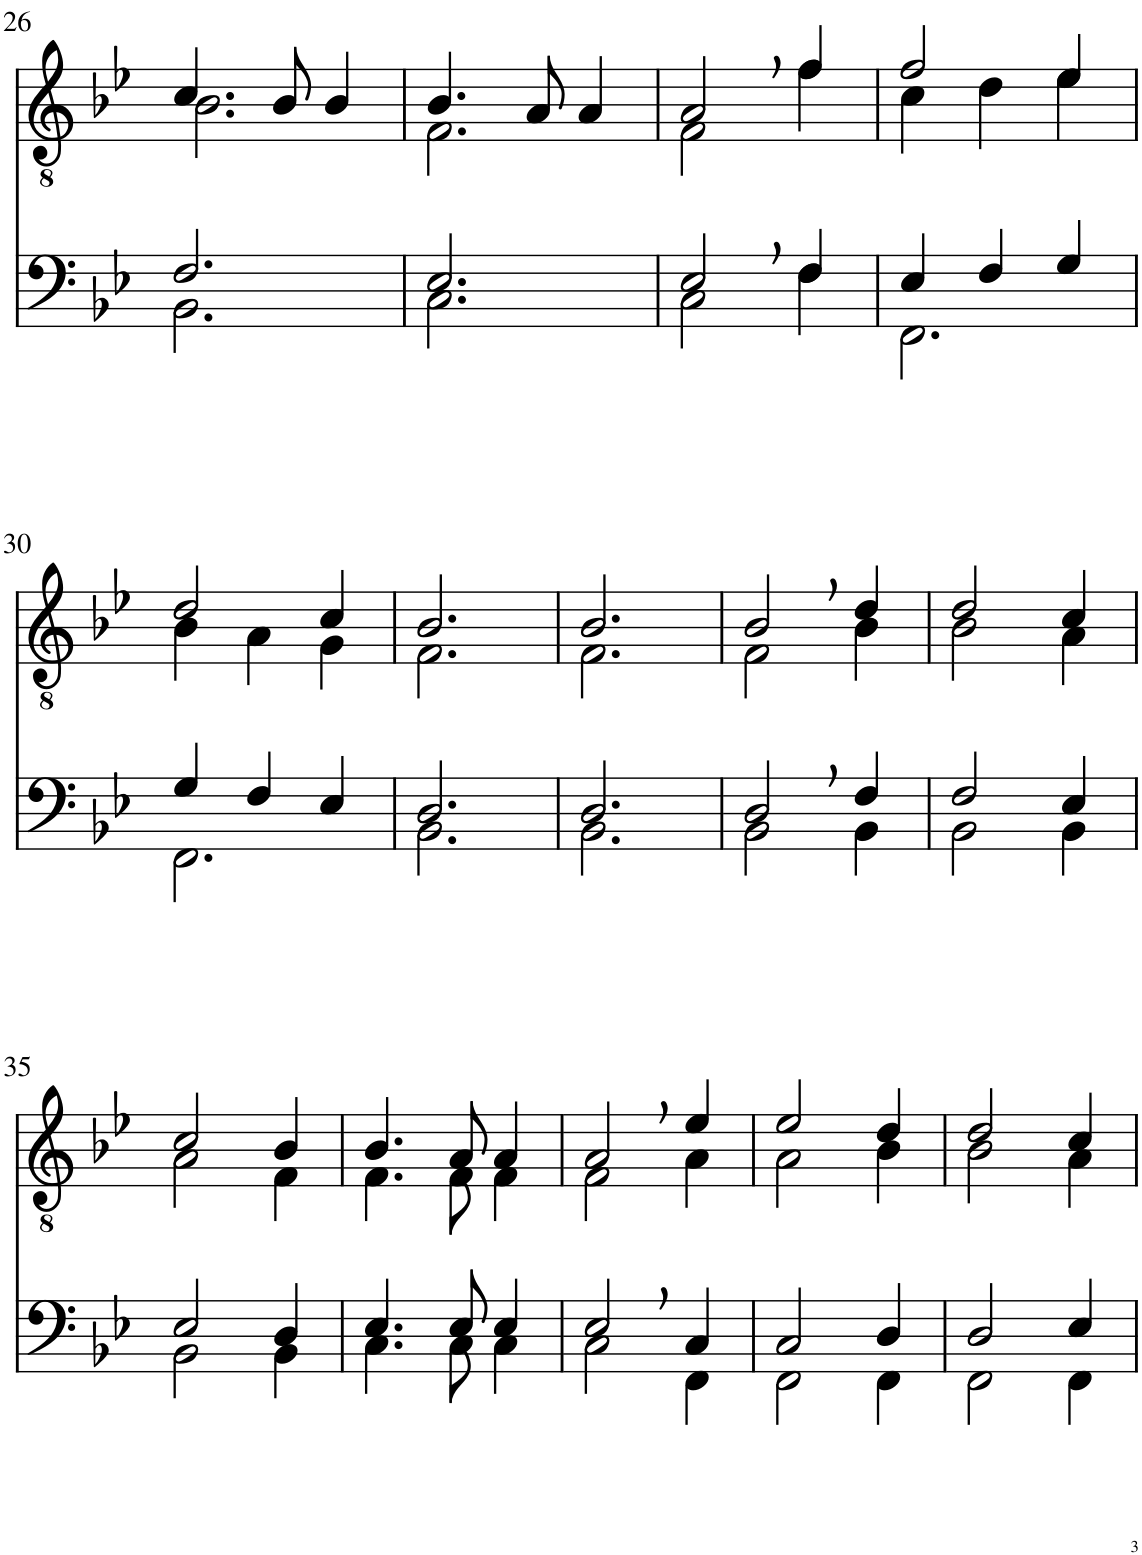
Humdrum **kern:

**kern	**kern
*part2	*part1
*staff2	*staff1
*I"Bass	*I"Tenor
!!LO:PB:g=z
*clefF4	*clefGv2
*k[b-e-]	*k[b-e-]
*M3/4	*M3/4
=26	=26
*^	*^
2.F/	2.BB-\	4.c/	2.B-\
.	.	8B-/	.
.	.	4B-/	.
=27	=27	=27	=27
2.E-/	2.C\	4.B-/	2.F\
.	.	8A/	.
.	.	4A/	.
=28	=28	=28	=28
2E-,/	2C\	2A,/	2F\
4F/	4F\	4f/	4f\
=29	=29	=29	=29
4E-/	2.FF\	2f/	4c\
4F/	.	.	4d\
4G/	.	4e-/	4e-\
!!LO:LB:g=z	!!
=30	=30	=30	=30
4G/	2.FF\	2d/	4B-\
4F/	.	.	4A\
4E-/	.	4c/	4G\
=31	=31	=31	=31
2.D/	2.BB-\	2.B-/	2.F\
=32	=32	=32	=32
2.D/	2.BB-\	2.B-/	2.F\
=33	=33	=33	=33
2D,/	2BB-\	2B-,/	2F\
4F/	4BB-\	4d/	4B-\
=34	=34	=34	=34
2F/	2BB-\	2d/	2B-\
4E-/	4BB-\	4c/	4A\
!!LO:LB:g=z	!!
=35	=35	=35	=35
2E-/	2BB-\	2c/	2A\
4D/	4BB-\	4B-/	4F\
=36	=36	=36	=36
4.E-/	4.C\	4.B-/	4.F\
8E-/	8C\	8A/	8F\
4E-/	4C\	4A/	4F\
=37	=37	=37	=37
2E-,/	2C\	2A,/	2F\
4C/	4FF\	4e-/	4A\
=38	=38	=38	=38
2C/	2FF\	2e-/	2A\
4D/	4FF\	4d/	4B-\
=39	=39	=39	=39
2D/	2FF\	2d/	2B-\
4E-/	4FF\	4c/	4A\
*v	*v	*	*
*	*v	*v
=	=
*-	*-
